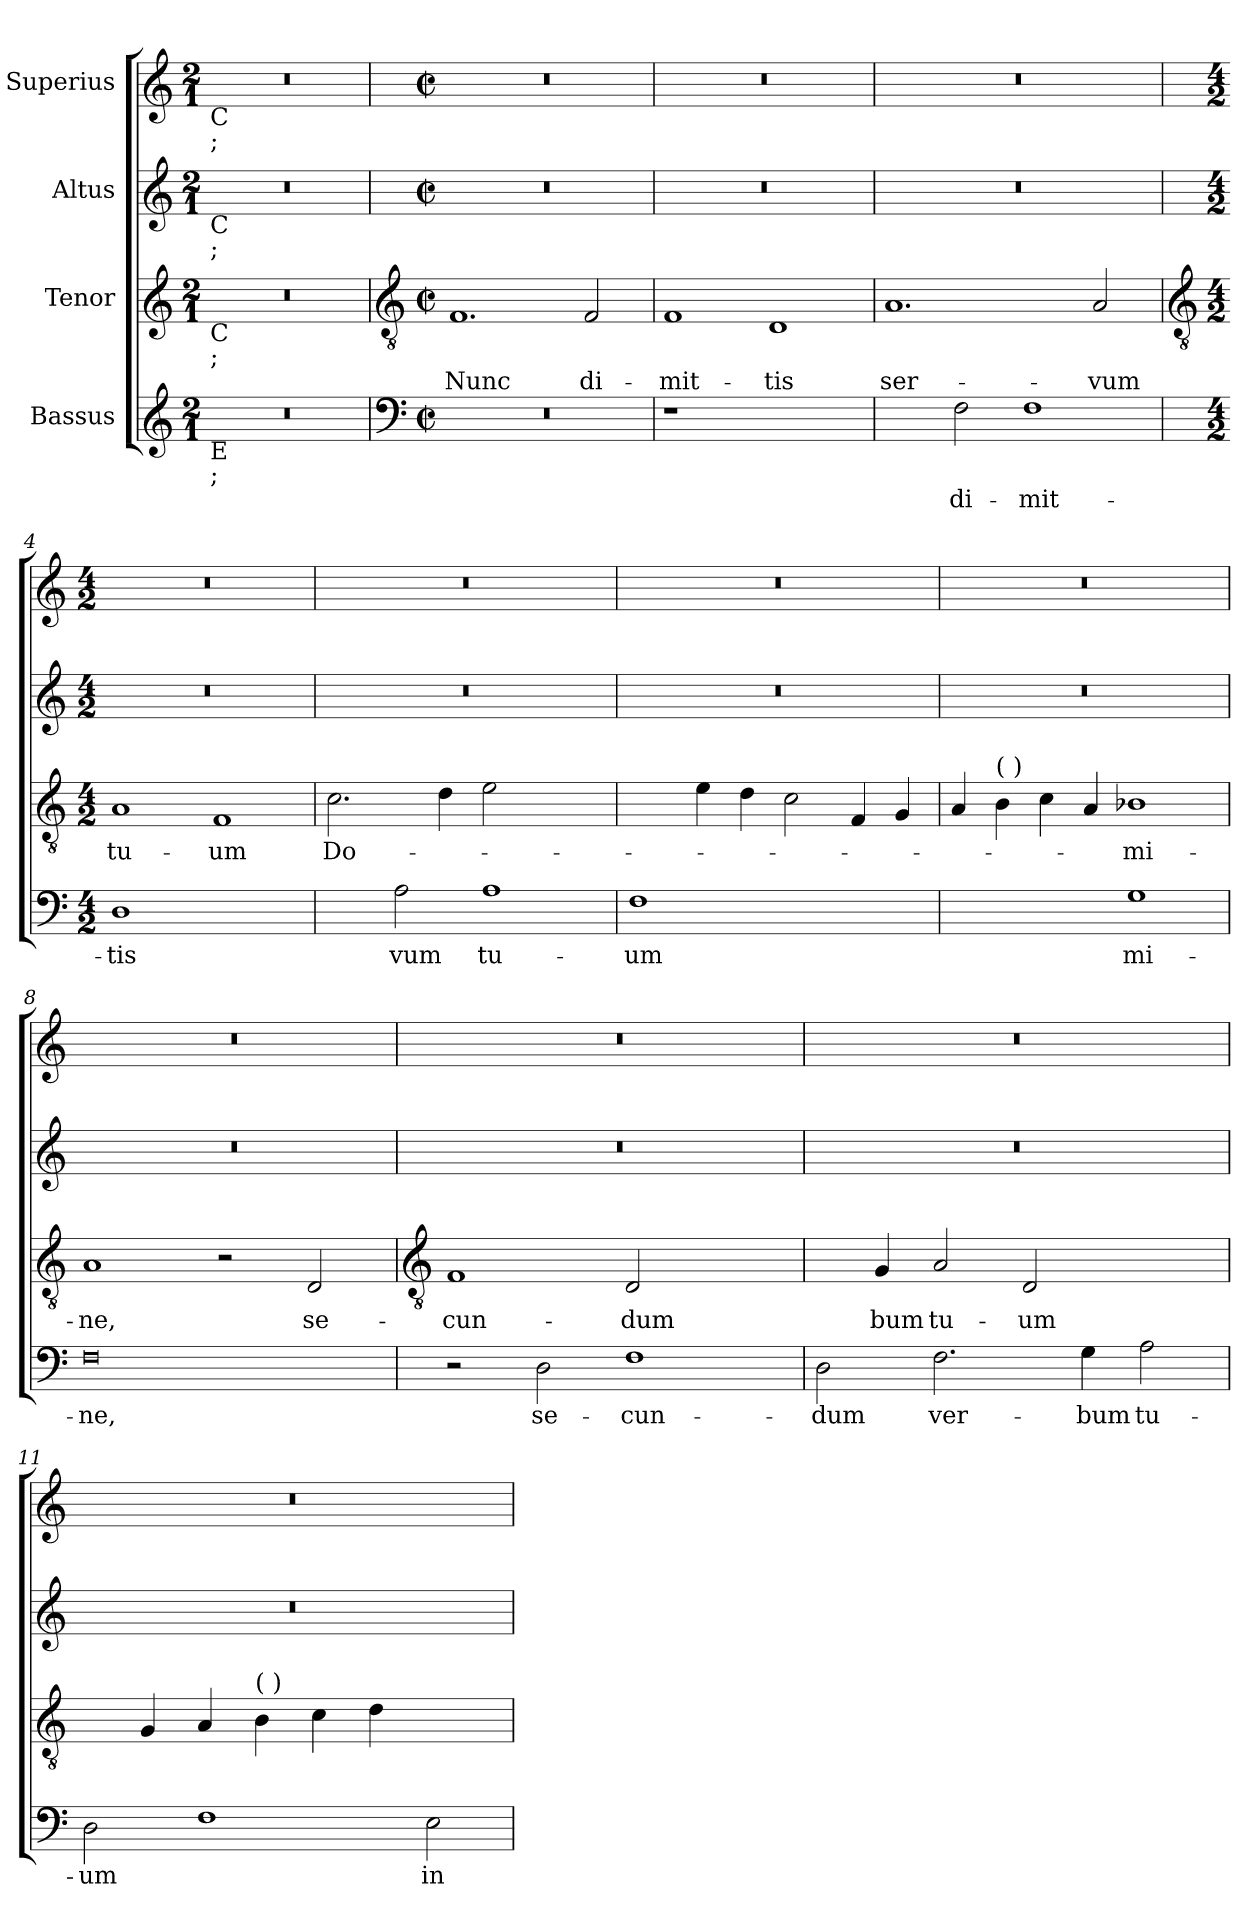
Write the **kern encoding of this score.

**kern	**text	**kern	**text	**kern	**kern
*part4	*part4	*part3	*part3	*part2	*part1
*staff4	*staff4	*staff3	*staff3	*staff2	*staff1
*I"Bassus	*	*I"Tenor	*	*I"Altus	*I"Superius
*clefG2	*	*clefG2	*	*clefG2	*clefG2
*k[]	*	*k[]	*	*k[]	*k[]
*C:	*	*C:	*	*C:	*C:
*M2/1	*	*M2/1	*	*M2/1	*M2/1
=	=	=	=	=	=
!	!	!	!	!	!LO:TX:b:t=C
!	!	!	!	!	!LO:TX:b:t=;
!	!	!	!	!LO:TX:b:t=C	!
!	!	!	!	!LO:TX:b:t=;	!
!	!	!LO:TX:b:t=C	!	!	!
!	!	!LO:TX:b:t=;	!	!	!
!LO:TX:b:t=E	!	!	!	!	!
!LO:TX:b:t=;	!	!	!	!	!
0r	.	0r	.	0r	0r
!!LO:LB:g=z
=1	=1	=1	=1	=1	=1
*clefF4	*	*clefGv2	*	*	*
*M4/2	*	*M4/2	*	*M4/2	*M4/2
*met(c|)	*	*met(c|)	*	*met(c|)	*met(c|)
!	!	!	!LO:LY:b	!	!
0r	.	1.F	Nunc	0r	0r
!	!	!	!LO:LY:b	!	!
.	.	2F	di-	.	.
=2	=2	=2	=2	=2	=2
!	!	!	!LO:LY:b	!	!
1r	.	1F	-mit-	0r	0r
!	!LO:LY:b	!	!LO:LY:b	!	!
[1Fyy	Nunc	1D	-tis	.	.
=3	=3	=3	=3	=3	=3
!	!	!	!LO:LY:b	!	!
2Fyy]	.	1.A	ser-	0r	0r
!	!LO:LY:b	!	!	!	!
2F	di-	.	.	.	.
!	!LO:LY:b	!	!	!	!
1F	-mit-	.	.	.	.
!	!	!	!LO:LY:b	!	!
.	.	2A	-vum	.	.
!!LO:LB:g=z
=4	=4	=4	=4	=4	=4
*	*	*clefGv2	*	*	*
*M4/2	*	*M4/2	*	*M4/2	*M4/2
!	!LO:LY:b	!	!LO:LY:b	!	!
1D	-tis	1A	tu-	0r	0r
!	!LO:LY:b	!	!LO:LY:b	!	!
[1Ayy	ser-	1F	-um	.	.
=5	=5	=5	=5	=5	=5
!	!	!	!LO:LY:b	!	!
2Ayy]	.	2.c	Do-	0r	0r
!	!LO:LY:b	!	!	!	!
2A	-vum	.	.	.	.
.	.	4d	.	.	.
!	!LO:LY:b	!	!	!	!
1A	tu-	2e	.	.	.
.	.	[2fyy	.	.	.
=6	=6	=6	=6	=6	=6
!	!LO:LY:b	!	!	!	!
1F	-um	2fyy]	.	0r	0r
.	.	4e	.	.	.
.	.	4d	.	.	.
!	!LO:LY:b	!	!	!	!
[1Ayy	Do-	2c	.	.	.
.	.	4F	.	.	.
.	.	4G	.	.	.
=7	=7	=7	=7	=7	=7
1Ayy]	.	4A	.	0r	0r
!	!	!LO:TX:a:t=(  )	!	!	!
.	.	4B	.	.	.
.	.	4c	.	.	.
.	.	4A	.	.	.
!	!LO:LY:b	!	!LO:LY:b	!	!
1G	-mi-	1B-	-mi-	.	.
=8	=8	=8	=8	=8	=8
!	!LO:LY:b	!	!LO:LY:b	!	!
0F	-ne,	1A	-ne,	0r	0r
.	.	2r	.	.	.
!	!	!	!LO:LY:b	!	!
.	.	2D	se-	.	.
!!LO:LB:g=z
=9	=9	=9	=9	=9	=9
*	*	*clefGv2	*	*	*
!	!	!	!LO:LY:b	!	!
2r	.	1F	-cun-	0r	0r
!	!LO:LY:b	!	!	!	!
2D	se-	.	.	.	.
!	!LO:LY:b	!	!LO:LY:b	!	!
1F	-cun-	2D	-dum	.	.
!	!	!	!LO:LY:b	!	!
.	.	[2Fyy	ver-	.	.
=10	=10	=10	=10	=10	=10
!	!LO:LY:b	!	!	!	!
2D	-dum	4Fyy]	.	0r	0r
!	!	!	!LO:LY:b	!	!
.	.	4G	-bum	.	.
!	!LO:LY:b	!	!LO:LY:b	!	!
2.F	ver-	2A	tu-	.	.
!	!	!	!LO:LY:b	!	!
.	.	2D	-um	.	.
!	!LO:LY:b	!	!	!	!
4G	-bum	.	.	.	.
!	!LO:LY:b	!	!LO:LY:b	!	!
2A	tu-	[2Fyy	in	.	.
=11	=11	=11	=11	=11	=11
!	!LO:LY:b	!	!	!	!
2D	-um	4Fyy]	.	0r	0r
.	.	4G	.	.	.
1F	.	4A	.	.	.
!	!	!LO:TX:a:t=(  )	!	!	!
.	.	4B	.	.	.
.	.	4c	.	.	.
.	.	4d	.	.	.
!	!LO:LY:b	!	!	!	!
2E	in	[2eyy	.	.	.
=	=	=	=	=	=
*-	*-	*-	*-	*-	*-
